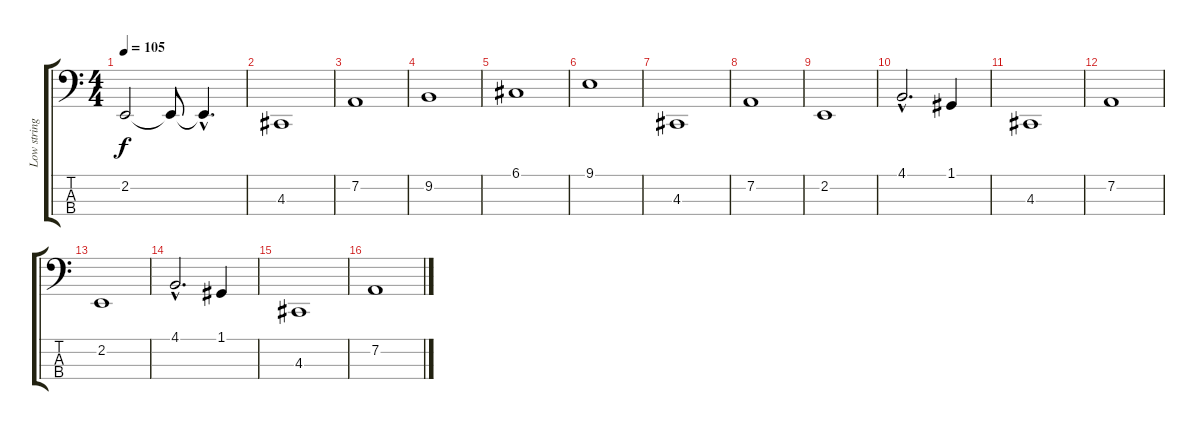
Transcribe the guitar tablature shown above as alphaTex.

\track ("Low strings" "Low string") {instrument stringensemble1}
\staff {score tabs}
\tuning (G2 D2 A1 E1) {hide}
\ts (4 4)
\tempo 105
\clef f4
\ks c
2.2.2{dy f} 2.2{t}.8 2.2{hac t}.4{d} |
4.3.1 |
7.2.1 |
9.2.1 |
6.1.1 |
9.1.1 |
4.3.1 |
7.2.1 |
2.2.1 |
4.1{hac}.2{d} 1.1.4 |
4.3.1 |
7.2.1 |
2.2.1 |
4.1{hac}.2{d} 1.1.4 |
4.3.1 |
7.2.1
